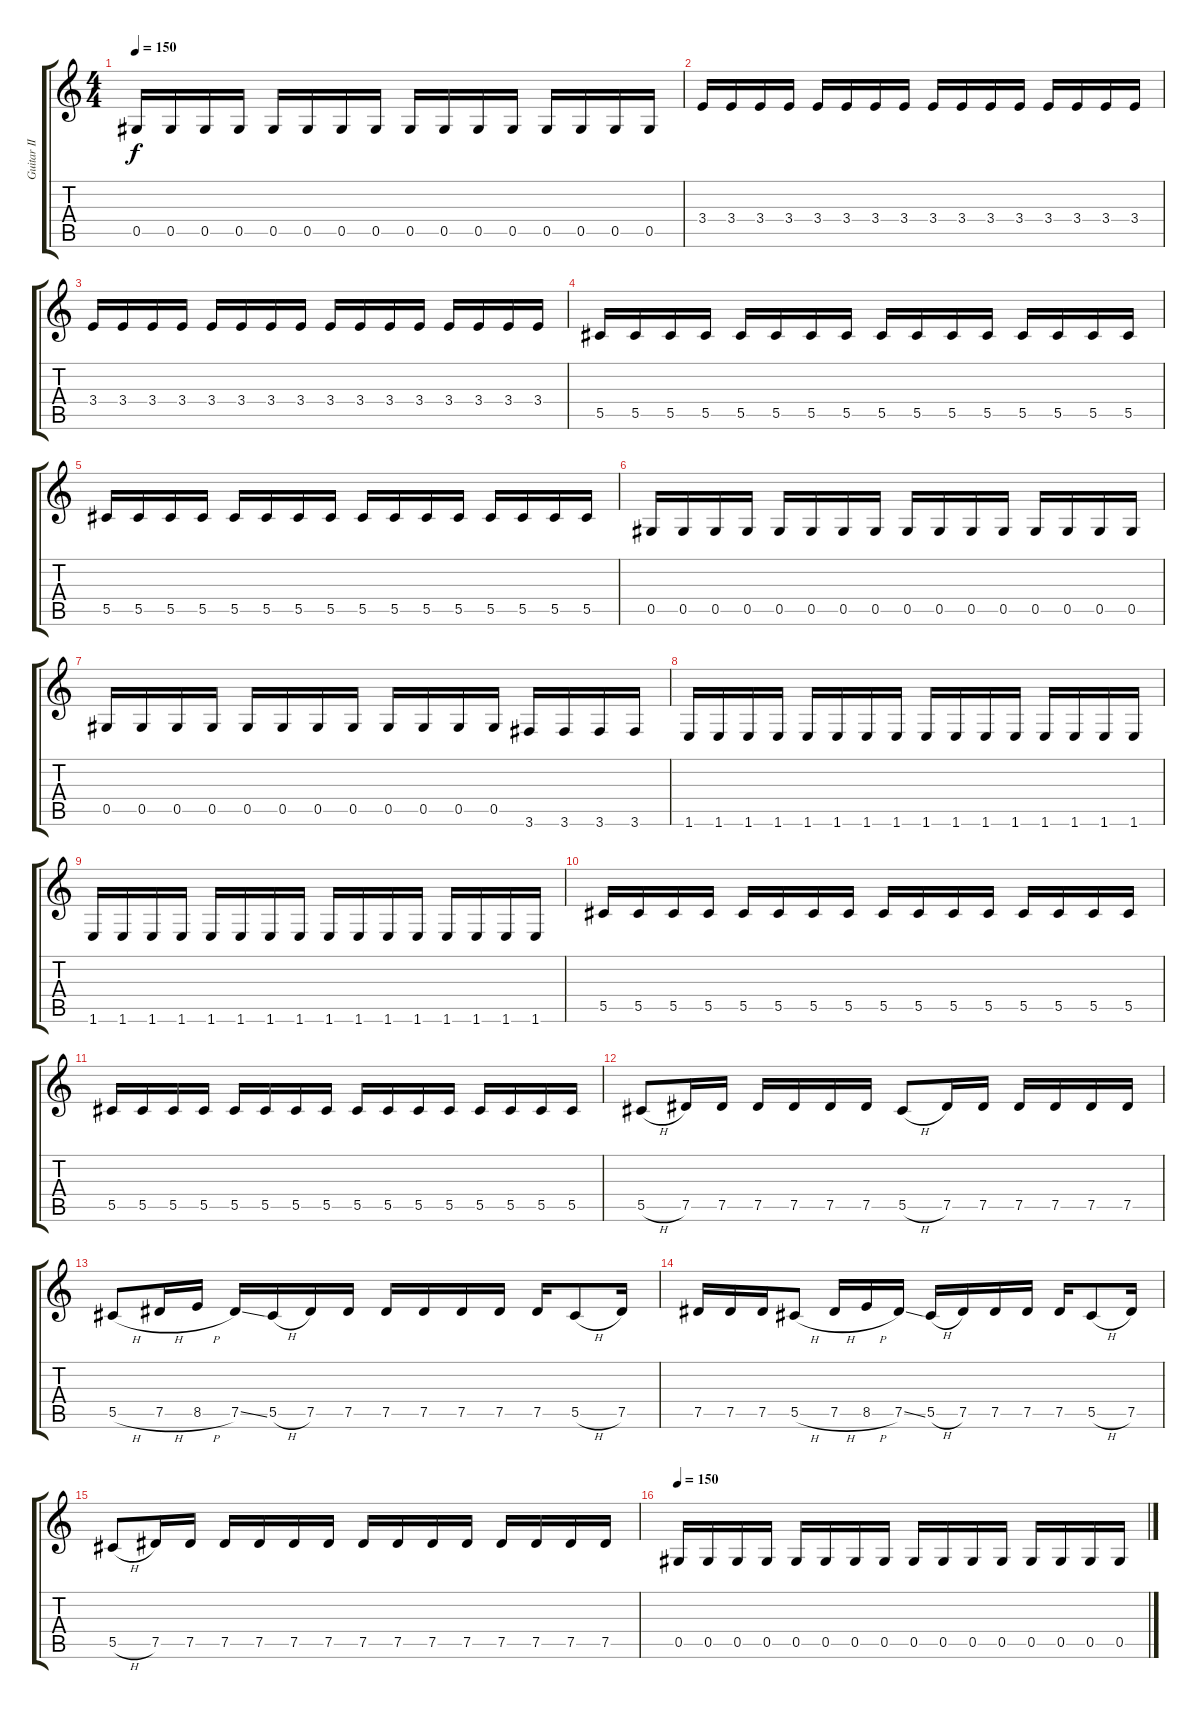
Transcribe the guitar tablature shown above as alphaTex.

\track ("Guitar II" "Guitar II") {instrument distortionguitar}
\staff {score tabs}
\tuning (Eb4 Bb3 Gb3 Db3 Ab2 Eb2) {hide}
\ts (4 4)
\tempo 150
\clef g2
\ks c
0.5.16{dy f} 0.5.16 0.5.16 0.5.16 0.5.16 0.5.16 0.5.16 0.5.16 0.5.16 0.5.16 0.5.16 0.5.16 0.5.16 0.5.16 0.5.16 0.5.16 |
3.4.16 3.4.16 3.4.16 3.4.16 3.4.16 3.4.16 3.4.16 3.4.16 3.4.16 3.4.16 3.4.16 3.4.16 3.4.16 3.4.16 3.4.16 3.4.16 |
3.4.16 3.4.16 3.4.16 3.4.16 3.4.16 3.4.16 3.4.16 3.4.16 3.4.16 3.4.16 3.4.16 3.4.16 3.4.16 3.4.16 3.4.16 3.4.16 |
5.5.16 5.5.16 5.5.16 5.5.16 5.5.16 5.5.16 5.5.16 5.5.16 5.5.16 5.5.16 5.5.16 5.5.16 5.5.16 5.5.16 5.5.16 5.5.16 |
5.5.16 5.5.16 5.5.16 5.5.16 5.5.16 5.5.16 5.5.16 5.5.16 5.5.16 5.5.16 5.5.16 5.5.16 5.5.16 5.5.16 5.5.16 5.5.16 |
0.5.16 0.5.16 0.5.16 0.5.16 0.5.16 0.5.16 0.5.16 0.5.16 0.5.16 0.5.16 0.5.16 0.5.16 0.5.16 0.5.16 0.5.16 0.5.16 |
0.5.16 0.5.16 0.5.16 0.5.16 0.5.16 0.5.16 0.5.16 0.5.16 0.5.16 0.5.16 0.5.16 0.5.16 3.6.16 3.6.16 3.6.16 3.6.16 |
1.6.16 1.6.16 1.6.16 1.6.16 1.6.16 1.6.16 1.6.16 1.6.16 1.6.16 1.6.16 1.6.16 1.6.16 1.6.16 1.6.16 1.6.16 1.6.16 |
1.6.16 1.6.16 1.6.16 1.6.16 1.6.16 1.6.16 1.6.16 1.6.16 1.6.16 1.6.16 1.6.16 1.6.16 1.6.16 1.6.16 1.6.16 1.6.16 |
5.5.16 5.5.16 5.5.16 5.5.16 5.5.16 5.5.16 5.5.16 5.5.16 5.5.16 5.5.16 5.5.16 5.5.16 5.5.16 5.5.16 5.5.16 5.5.16 |
5.5.16 5.5.16 5.5.16 5.5.16 5.5.16 5.5.16 5.5.16 5.5.16 5.5.16 5.5.16 5.5.16 5.5.16 5.5.16 5.5.16 5.5.16 5.5.16 |
5.5{h}.8 7.5.16 7.5.16 7.5.16 7.5.16 7.5.16 7.5.16 5.5{h}.8 7.5.16 7.5.16 7.5.16 7.5.16 7.5.16 7.5.16 |
5.5{h}.8 7.5{h}.16 8.5{h}.16 7.5{ss}.16 5.5{h}.16 7.5.16 7.5.16 7.5.16 7.5.16 7.5.16 7.5.16 7.5.16 5.5{h}.8 7.5.16 |
7.5.16 7.5.16 7.5.16 5.5{h}.8 7.5{h}.16 8.5{h}.16 7.5{ss}.16 5.5{h}.16 7.5.16 7.5.16 7.5.16 7.5.16 5.5{h}.8 7.5.16 |
5.5{h}.8 7.5.16 7.5.16 7.5.16 7.5.16 7.5.16 7.5.16 7.5.16 7.5.16 7.5.16 7.5.16 7.5.16 7.5.16 7.5.16 7.5.16 |
\tempo 150
0.5.16 0.5.16 0.5.16 0.5.16 0.5.16 0.5.16 0.5.16 0.5.16 0.5.16 0.5.16 0.5.16 0.5.16 0.5.16 0.5.16 0.5.16 0.5.16
